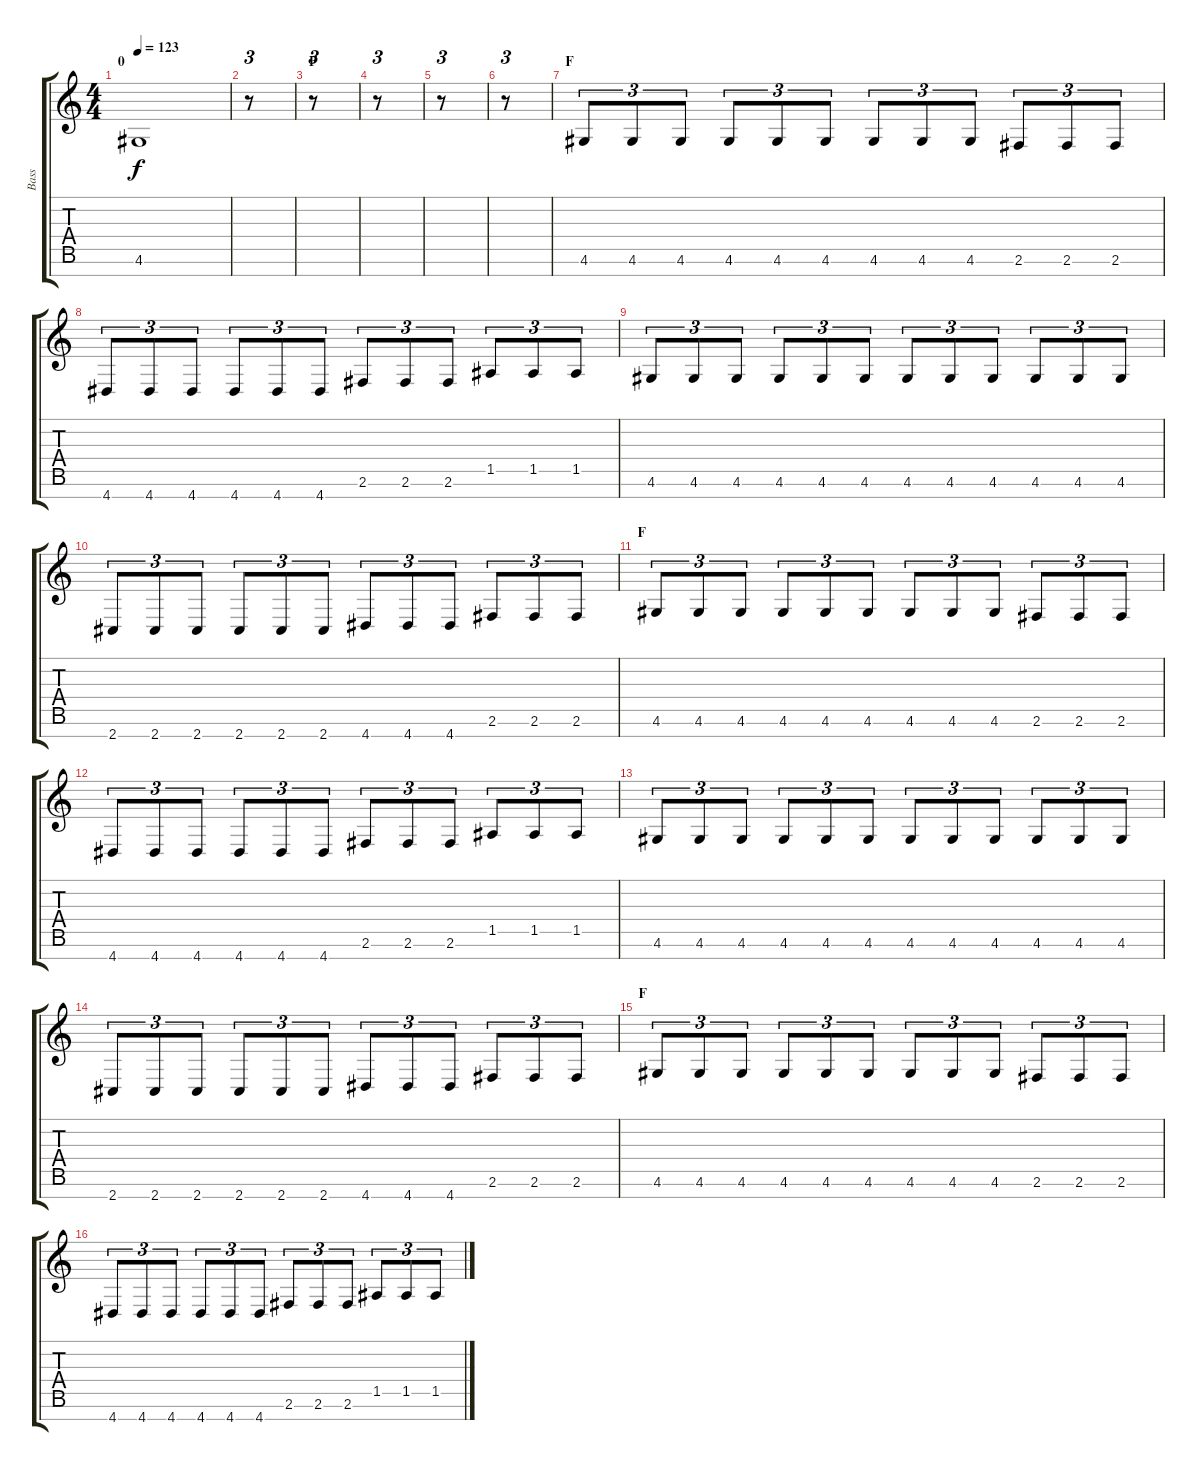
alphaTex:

\track ("Bass" "Bass") {instrument electricbasspick}
\staff {score tabs}
\tuning (E4 B3 G3 D3 A2 E2 B1) {hide}
\ts (4 4)
\section ("" "0")
\tempo 123
\clef g2
\ks c
4.6.1{dy f} |
r.8{tu (3 2)} |
\section ("" "F")
r.8{tu (3 2)} |
r.8{tu (3 2)} |
r.8{tu (3 2)} |
r.8{tu (3 2)} |
\section ("" "F")
4.6.8{tu (3 2)} 4.6.8{tu (3 2)} 4.6.8{tu (3 2)} 4.6.8{tu (3 2)} 4.6.8{tu (3 2)} 4.6.8{tu (3 2)} 4.6.8{tu (3 2)} 4.6.8{tu (3 2)} 4.6.8{tu (3 2)} 2.6.8{tu (3 2)} 2.6.8{tu (3 2)} 2.6.8{tu (3 2)} |
4.7.8{tu (3 2)} 4.7.8{tu (3 2)} 4.7.8{tu (3 2)} 4.7.8{tu (3 2)} 4.7.8{tu (3 2)} 4.7.8{tu (3 2)} 2.6.8{tu (3 2)} 2.6.8{tu (3 2)} 2.6.8{tu (3 2)} 1.5.8{tu (3 2)} 1.5.8{tu (3 2)} 1.5.8{tu (3 2)} |
4.6.8{tu (3 2)} 4.6.8{tu (3 2)} 4.6.8{tu (3 2)} 4.6.8{tu (3 2)} 4.6.8{tu (3 2)} 4.6.8{tu (3 2)} 4.6.8{tu (3 2)} 4.6.8{tu (3 2)} 4.6.8{tu (3 2)} 4.6.8{tu (3 2)} 4.6.8{tu (3 2)} 4.6.8{tu (3 2)} |
2.7.8{tu (3 2)} 2.7.8{tu (3 2)} 2.7.8{tu (3 2)} 2.7.8{tu (3 2)} 2.7.8{tu (3 2)} 2.7.8{tu (3 2)} 4.7.8{tu (3 2)} 4.7.8{tu (3 2)} 4.7.8{tu (3 2)} 2.6.8{tu (3 2)} 2.6.8{tu (3 2)} 2.6.8{tu (3 2)} |
\section ("" "F")
4.6.8{tu (3 2)} 4.6.8{tu (3 2)} 4.6.8{tu (3 2)} 4.6.8{tu (3 2)} 4.6.8{tu (3 2)} 4.6.8{tu (3 2)} 4.6.8{tu (3 2)} 4.6.8{tu (3 2)} 4.6.8{tu (3 2)} 2.6.8{tu (3 2)} 2.6.8{tu (3 2)} 2.6.8{tu (3 2)} |
4.7.8{tu (3 2)} 4.7.8{tu (3 2)} 4.7.8{tu (3 2)} 4.7.8{tu (3 2)} 4.7.8{tu (3 2)} 4.7.8{tu (3 2)} 2.6.8{tu (3 2)} 2.6.8{tu (3 2)} 2.6.8{tu (3 2)} 1.5.8{tu (3 2)} 1.5.8{tu (3 2)} 1.5.8{tu (3 2)} |
4.6.8{tu (3 2)} 4.6.8{tu (3 2)} 4.6.8{tu (3 2)} 4.6.8{tu (3 2)} 4.6.8{tu (3 2)} 4.6.8{tu (3 2)} 4.6.8{tu (3 2)} 4.6.8{tu (3 2)} 4.6.8{tu (3 2)} 4.6.8{tu (3 2)} 4.6.8{tu (3 2)} 4.6.8{tu (3 2)} |
2.7.8{tu (3 2)} 2.7.8{tu (3 2)} 2.7.8{tu (3 2)} 2.7.8{tu (3 2)} 2.7.8{tu (3 2)} 2.7.8{tu (3 2)} 4.7.8{tu (3 2)} 4.7.8{tu (3 2)} 4.7.8{tu (3 2)} 2.6.8{tu (3 2)} 2.6.8{tu (3 2)} 2.6.8{tu (3 2)} |
\section ("" "F")
4.6.8{tu (3 2)} 4.6.8{tu (3 2)} 4.6.8{tu (3 2)} 4.6.8{tu (3 2)} 4.6.8{tu (3 2)} 4.6.8{tu (3 2)} 4.6.8{tu (3 2)} 4.6.8{tu (3 2)} 4.6.8{tu (3 2)} 2.6.8{tu (3 2)} 2.6.8{tu (3 2)} 2.6.8{tu (3 2)} |
4.7.8{tu (3 2)} 4.7.8{tu (3 2)} 4.7.8{tu (3 2)} 4.7.8{tu (3 2)} 4.7.8{tu (3 2)} 4.7.8{tu (3 2)} 2.6.8{tu (3 2)} 2.6.8{tu (3 2)} 2.6.8{tu (3 2)} 1.5.8{tu (3 2)} 1.5.8{tu (3 2)} 1.5.8{tu (3 2)}
